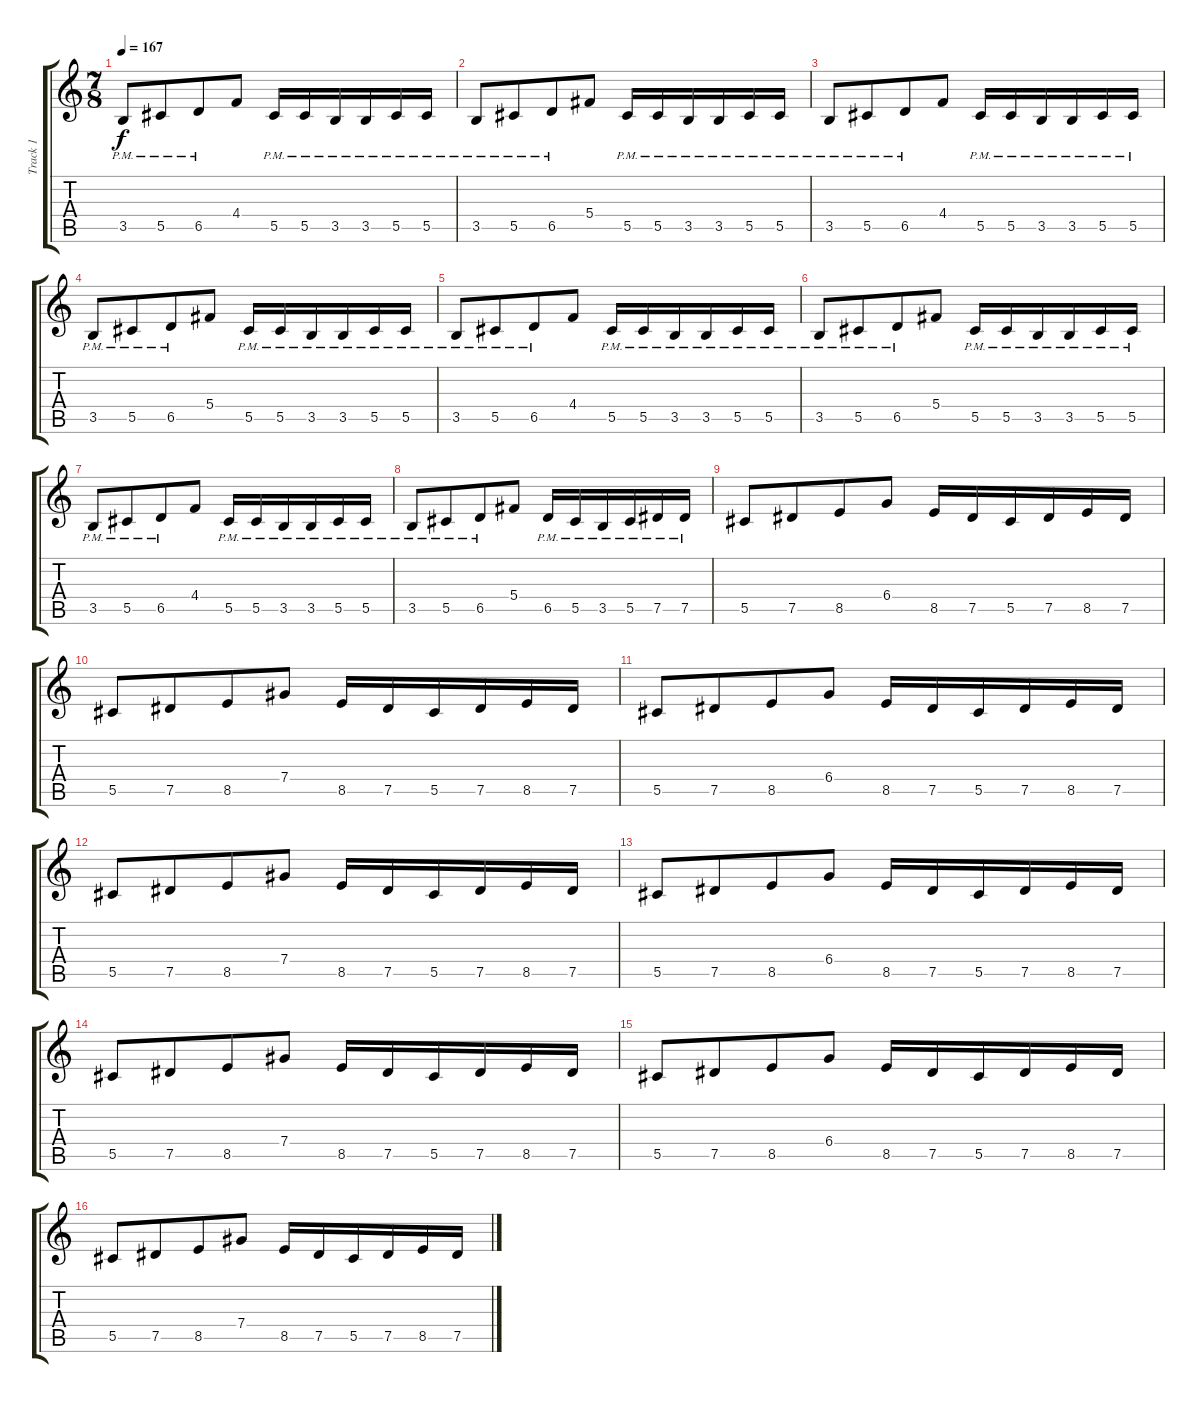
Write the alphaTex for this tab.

\track ("Track 1" "Track 1") {instrument distortionguitar}
\staff {score tabs}
\tuning (Eb4 Bb3 Gb3 Db3 Ab2 Eb2) {hide}
\ts (7 8)
\tempo 167
\clef g2
\ks c
3.5{pm}.8{dy f} 5.5{pm}.8 6.5{pm}.8 4.4.8 5.5{pm}.16 5.5{pm}.16 3.5{pm}.16 3.5{pm}.16 5.5{pm}.16 5.5{pm}.16 |
3.5{pm}.8 5.5{pm}.8 6.5{pm}.8 5.4.8 5.5{pm}.16 5.5{pm}.16 3.5{pm}.16 3.5{pm}.16 5.5{pm}.16 5.5{pm}.16 |
3.5{pm}.8 5.5{pm}.8 6.5{pm}.8 4.4.8 5.5{pm}.16 5.5{pm}.16 3.5{pm}.16 3.5{pm}.16 5.5{pm}.16 5.5{pm}.16 |
3.5{pm}.8 5.5{pm}.8 6.5{pm}.8 5.4.8 5.5{pm}.16 5.5{pm}.16 3.5{pm}.16 3.5{pm}.16 5.5{pm}.16 5.5{pm}.16 |
3.5{pm}.8 5.5{pm}.8 6.5{pm}.8 4.4.8 5.5{pm}.16 5.5{pm}.16 3.5{pm}.16 3.5{pm}.16 5.5{pm}.16 5.5{pm}.16 |
3.5{pm}.8 5.5{pm}.8 6.5{pm}.8 5.4.8 5.5{pm}.16 5.5{pm}.16 3.5{pm}.16 3.5{pm}.16 5.5{pm}.16 5.5{pm}.16 |
3.5{pm}.8 5.5{pm}.8 6.5{pm}.8 4.4.8 5.5{pm}.16 5.5{pm}.16 3.5{pm}.16 3.5{pm}.16 5.5{pm}.16 5.5{pm}.16 |
3.5{pm}.8 5.5{pm}.8 6.5{pm}.8 5.4.8 6.5{pm}.16 5.5{pm}.16 3.5{pm}.16 5.5{pm}.16 7.5{pm}.16 7.5{pm}.16 |
5.5.8 7.5.8 8.5.8 6.4.8 8.5.16 7.5.16 5.5.16 7.5.16 8.5.16 7.5.16 |
5.5.8 7.5.8 8.5.8 7.4.8 8.5.16 7.5.16 5.5.16 7.5.16 8.5.16 7.5.16 |
5.5.8 7.5.8 8.5.8 6.4.8 8.5.16 7.5.16 5.5.16 7.5.16 8.5.16 7.5.16 |
5.5.8 7.5.8 8.5.8 7.4.8 8.5.16 7.5.16 5.5.16 7.5.16 8.5.16 7.5.16 |
5.5.8 7.5.8 8.5.8 6.4.8 8.5.16 7.5.16 5.5.16 7.5.16 8.5.16 7.5.16 |
5.5.8 7.5.8 8.5.8 7.4.8 8.5.16 7.5.16 5.5.16 7.5.16 8.5.16 7.5.16 |
5.5.8 7.5.8 8.5.8 6.4.8 8.5.16 7.5.16 5.5.16 7.5.16 8.5.16 7.5.16 |
5.5.8 7.5.8 8.5.8 7.4.8 8.5.16 7.5.16 5.5.16 7.5.16 8.5.16 7.5.16
